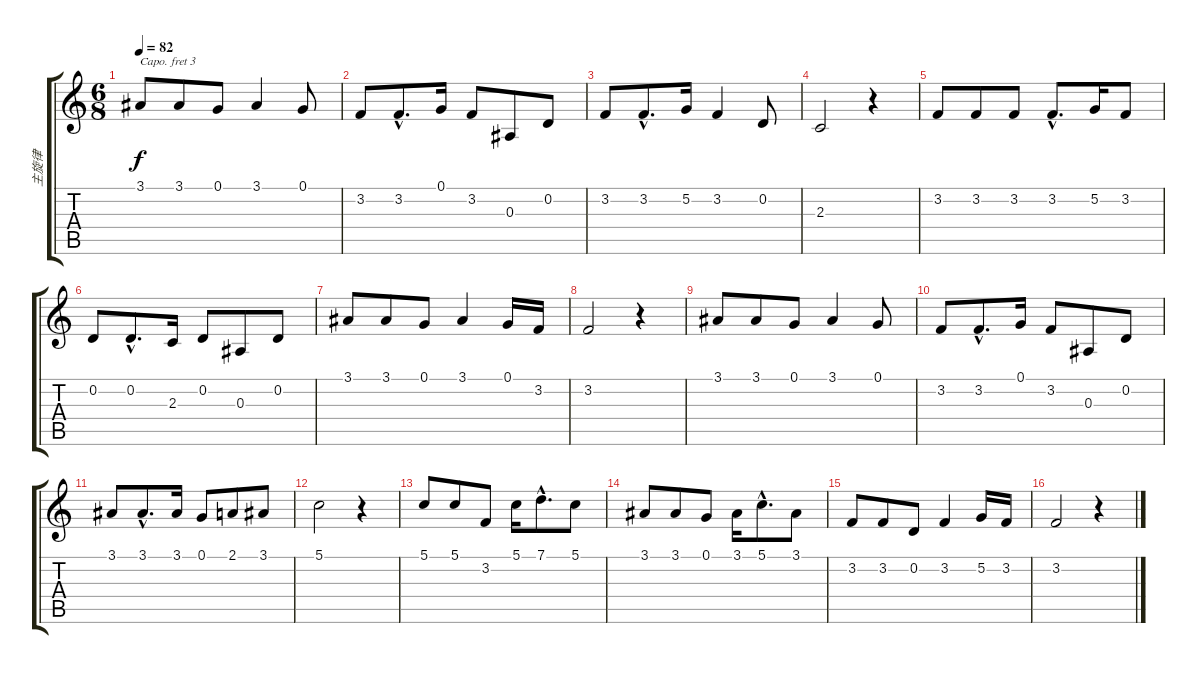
\track ("主旋律" "主旋律") {instrument voiceoohs}
\staff {score tabs}
\capo 3
\tuning (E4 B3 G3 D3 A2 E2) {hide}
\ts (6 8)
\tempo 82
\clef g2
\ks c
3.1.8{dy f} 3.1.8 0.1.8 3.1.4 0.1.8 |
3.2.8 3.2{hac}.8{d} 0.1.16 3.2.8 0.3.8 0.2.8 |
3.2.8 3.2{hac}.8{d} 5.2.16 3.2.4 0.2.8 |
2.3.2 r.4 |
3.2.8 3.2.8 3.2.8 3.2{hac}.8{d} 5.2.16 3.2.8 |
0.2.8 0.2{hac}.8{d} 2.3.16 0.2.8 0.3.8 0.2.8 |
3.1.8 3.1.8 0.1.8 3.1.4 0.1.16 3.2.16 |
3.2.2 r.4 |
3.1.8 3.1.8 0.1.8 3.1.4 0.1.8 |
3.2.8 3.2{hac}.8{d} 0.1.16 3.2.8 0.3.8 0.2.8 |
3.1.8 3.1{hac}.8{d} 3.1.16 0.1.8 2.1.8 3.1.8 |
5.1.2 r.4 |
5.1.8 5.1.8 3.2.8 5.1.16 7.1{hac}.8{d} 5.1.8 |
3.1.8 3.1.8 0.1.8 3.1.16 5.1{hac}.8{d} 3.1.8 |
3.2.8 3.2.8 0.2.8 3.2.4 5.2.16 3.2.16 |
3.2.2 r.4
